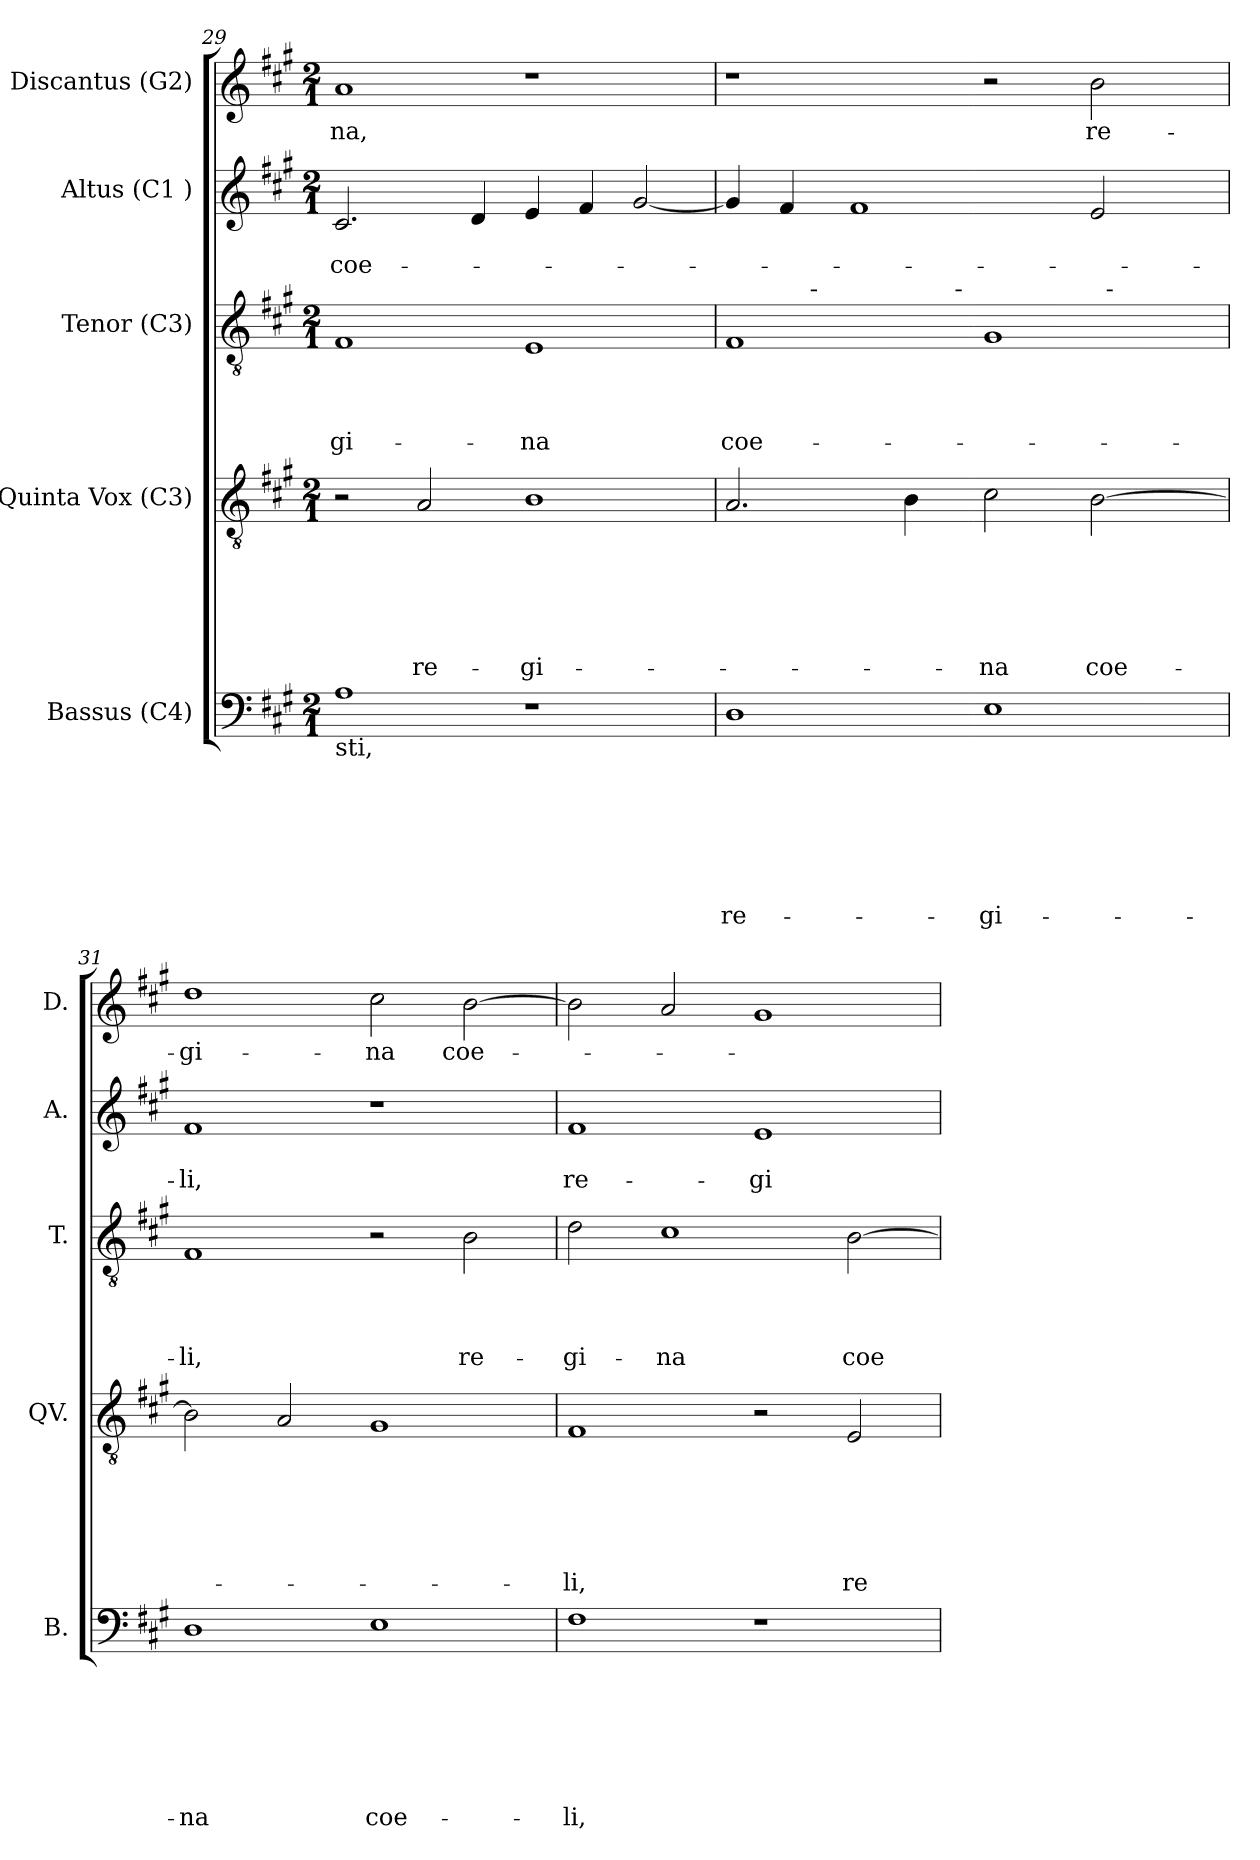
**kern	**text	**text	**text	**text	**text	**text	**text	**kern	**text	**text	**text	**text	**text	**text	**kern	**text	**text	**text	**text	**kern	**text	**text	**kern	**text
*part5	*part5	*part5	*part5	*part5	*part5	*part5	*part5	*part4	*part4	*part4	*part4	*part4	*part4	*part4	*part3	*part3	*part3	*part3	*part3	*part2	*part2	*part2	*part1	*part1
*staff5	*staff5	*staff5	*staff5	*staff5	*staff5	*staff5	*staff5	*staff4	*staff4	*staff4	*staff4	*staff4	*staff4	*staff4	*staff3	*staff3	*staff3	*staff3	*staff3	*staff2	*staff2	*staff2	*staff1	*staff1
*I"Bassus (C4)	*	*	*	*	*	*	*	*I"Quinta Vox (C3)	*	*	*	*	*	*	*I"Tenor (C3)	*	*	*	*	*I"Altus (C1 )	*	*	*I"Discantus (G2)	*
*I'B.	*	*	*	*	*	*	*	*I'QV.	*	*	*	*	*	*	*I'T.	*	*	*	*	*I'A.	*	*	*I'D.	*
*clefF4	*	*	*	*	*	*	*	*clefGv2	*	*	*	*	*	*	*clefGv2	*	*	*	*	*clefG2	*	*	*clefG2	*
*k[f#c#g#]	*	*	*	*	*	*	*	*k[f#c#g#]	*	*	*	*	*	*	*k[f#c#g#]	*	*	*	*	*k[f#c#g#]	*	*	*k[f#c#g#]	*
*A:	*	*	*	*	*	*	*	*A:	*	*	*	*	*	*	*A:	*	*	*	*	*A:	*	*	*A:	*
*M2/1	*	*	*	*	*	*	*	*M2/1	*	*	*	*	*	*	*M2/1	*	*	*	*	*M2/1	*	*	*M2/1	*
=29	=29	=29	=29	=29	=29	=29	=29	=29	=29	=29	=29	=29	=29	=29	=29	=29	=29	=29	=29	=29	=29	=29	=29	=29
!LO:TX:b:t=sti,	!	!	!	!	!	!	!	!	!	!	!	!	!	!	!	!	!	!	!	!	!	!	!	!
!	!	!	!	!	!	!	!	!	!	!	!	!	!	!	!	!	!	!	!LO:LY:b	!	!	!LO:LY:b	!	!LO:LY:b
1A	.	.	.	.	.	.	.	2r	.	.	.	.	.	.	1F#	.	.	.	-gi-	2.c#/	.	coe-	1a	-na,
!	!	!	!	!	!	!	!	!	!	!	!	!	!	!LO:LY:b	!	!	!	!	!	!	!	!	!	!
.	.	.	.	.	.	.	.	2A/	.	.	.	.	.	re-	.	.	.	.	.	.	.	.	.	.
.	.	.	.	.	.	.	.	.	.	.	.	.	.	.	.	.	.	.	.	4d/	.	.	.	.
!	!	!	!	!	!	!	!	!	!	!	!	!	!	!LO:LY:b	!	!	!	!	!LO:LY:b	!	!	!	!	!
1r	.	.	.	.	.	.	.	1B	.	.	.	.	.	-gi-	1E	.	.	.	-na	4e/	.	.	1r	.
.	.	.	.	.	.	.	.	.	.	.	.	.	.	.	.	.	.	.	.	4f#/	.	.	.	.
.	.	.	.	.	.	.	.	.	.	.	.	.	.	.	.	.	.	.	.	[<2g#/	.	.	.	.
!!LO:LB:g=z
=30	=30	=30	=30	=30	=30	=30	=30	=30	=30	=30	=30	=30	=30	=30	=30	=30	=30	=30	=30	=30	=30	=30	=30	=30
!	!	!	!	!	!	!	!LO:LY:b	!	!	!	!	!	!	!	!	!	!	!	!LO:LY:b	!	!	!	!	!
*	*	*	*	*	*	*	*	*	*	*	*	*	*	*	*^	*	*	*	*	*	*	*	*	*
*	*	*	*	*	*	*	*	*	*	*	*	*	*	*	*	*^	*	*	*	*	*	*	*	*	*
*	*	*	*	*	*	*	*	*	*	*	*	*	*	*	*	*	*^	*	*	*	*	*	*	*	*	*
1D	.	.	.	.	.	.	-re-	2.A/	.	.	.	.	.	.	1F#	4ryy	2ryy	1ryy	.	.	.	coe-	4g#/]	.	.	1r	.
.	.	.	.	.	.	.	.	.	.	.	.	.	.	.	.	16.ryy	.	.	.	.	.	.	4f#/	.	.	.	.
!	!	!	!	!	!	!	!	!	!	!	!	!	!	!	!	!LO:TX:a:t=-	!	!	!	!	!	!	!	!	!	!	!
.	.	.	.	.	.	.	.	.	.	.	.	.	.	.	.	1ryy	.	.	.	.	.	.	.	.	.	.	.
.	.	.	.	.	.	.	.	.	.	.	.	.	.	.	.	.	4ryy	.	.	.	.	.	1f#	.	.	.	.
.	.	.	.	.	.	.	.	4B\	.	.	.	.	.	.	.	.	8ryy	.	.	.	.	.	.	.	.	.	.
.	.	.	.	.	.	.	.	.	.	.	.	.	.	.	.	.	32ryy	.	.	.	.	.	.	.	.	.	.
!	!	!	!	!	!	!	!	!	!	!	!	!	!	!	!	!	!LO:TX:a:t=-	!	!	!	!	!	!	!	!	!	!
.	.	.	.	.	.	.	.	.	.	.	.	.	.	.	.	.	1ryy	.	.	.	.	.	.	.	.	.	.
!	!	!	!	!	!	!	!LO:LY:b	!	!	!	!	!	!	!LO:LY:b	!	!	!	!	!	!	!	!	!	!	!	!	!
1E	.	.	.	.	.	.	-gi-	2c#\	.	.	.	.	.	-na	1G#	.	.	2ryy	.	.	.	.	.	.	.	2r	.
.	.	.	.	.	.	.	.	.	.	.	.	.	.	.	.	2ryy	.	.	.	.	.	.	.	.	.	.	.
!	!	!	!	!	!	!	!	!	!	!	!	!	!	!LO:LY:b	!	!	!	!	!	!	!	!	!	!	!	!	!LO:LY:b
.	.	.	.	.	.	.	.	[>2B\	.	.	.	.	.	coe-	.	.	.	32ryy	.	.	.	.	2e/	.	.	2b\	re-
!	!	!	!	!	!	!	!	!	!	!	!	!	!	!	!	!	!	!LO:TX:a:t=-	!	!	!	!	!	!	!	!	!
.	.	.	.	.	.	.	.	.	.	.	.	.	.	.	.	.	.	4...ryy	.	.	.	.	.	.	.	.	.
.	.	.	.	.	.	.	.	.	.	.	.	.	.	.	.	8ryy	.	.	.	.	.	.	.	.	.	.	.
.	.	.	.	.	.	.	.	.	.	.	.	.	.	.	.	.	16.ryy	.	.	.	.	.	.	.	.	.	.
.	.	.	.	.	.	.	.	.	.	.	.	.	.	.	.	32ryy	.	.	.	.	.	.	.	.	.	.	.
=31	=31	=31	=31	=31	=31	=31	=31	=31	=31	=31	=31	=31	=31	=31	=31	=31	=31	=31	=31	=31	=31	=31	=31	=31	=31	=31	=31
!	!	!	!	!	!	!	!LO:LY:b	!	!	!	!	!	!	!	!	!	!	!	!	!	!	!LO:LY:b	!	!	!LO:LY:b	!	!LO:LY:b
*	*	*	*	*	*	*	*	*	*	*	*	*	*	*	*v	*v	*v	*v	*	*	*	*	*	*	*	*	*
1D	.	.	.	.	.	.	-na	2B\]	.	.	.	.	.	.	1F#	.	.	.	-li,	1f#	.	-li,	1dd	-gi-
.	.	.	.	.	.	.	.	2A/	.	.	.	.	.	.	.	.	.	.	.	.	.	.	.	.
!	!	!	!	!	!	!	!LO:LY:b	!	!	!	!	!	!	!	!	!	!	!	!	!	!	!	!	!LO:LY:b
1E	.	.	.	.	.	.	coe-	1G#	.	.	.	.	.	.	2r	.	.	.	.	1r	.	.	2cc#\	-na
!	!	!	!	!	!	!	!	!	!	!	!	!	!	!	!	!	!	!	!LO:LY:b	!	!	!	!	!LO:LY:b
.	.	.	.	.	.	.	.	.	.	.	.	.	.	.	2B\	.	.	.	re-	.	.	.	[>2b\	coe-
=32	=32	=32	=32	=32	=32	=32	=32	=32	=32	=32	=32	=32	=32	=32	=32	=32	=32	=32	=32	=32	=32	=32	=32	=32
!	!	!	!	!	!	!	!LO:LY:b	!	!	!	!	!	!	!LO:LY:b	!	!	!	!	!LO:LY:b	!	!	!LO:LY:b	!	!
1F#	.	.	.	.	.	.	-li,	1F#	.	.	.	.	.	-li,	2d\	.	.	.	-gi-	1f#	.	re-	2b\]	.
!	!	!	!	!	!	!	!	!	!	!	!	!	!	!	!	!	!	!	!LO:LY:b	!	!	!	!	!
.	.	.	.	.	.	.	.	.	.	.	.	.	.	.	1c#	.	.	.	-na	.	.	.	2a/	.
!	!	!	!	!	!	!	!	!	!	!	!	!	!	!	!	!	!	!	!	!	!	!LO:LY:b	!	!
1r	.	.	.	.	.	.	.	2r	.	.	.	.	.	.	.	.	.	.	.	1e	.	-gi-	1g#	.
!	!	!	!	!	!	!	!	!	!	!	!	!	!	!LO:LY:b	!	!	!	!	!LO:LY:b	!	!	!	!	!
.	.	.	.	.	.	.	.	2E/	.	.	.	.	.	re-	[>2B\	.	.	.	coe-	.	.	.	.	.
=	=	=	=	=	=	=	=	=	=	=	=	=	=	=	=	=	=	=	=	=	=	=	=	=
*-	*-	*-	*-	*-	*-	*-	*-	*-	*-	*-	*-	*-	*-	*-	*-	*-	*-	*-	*-	*-	*-	*-	*-	*-
